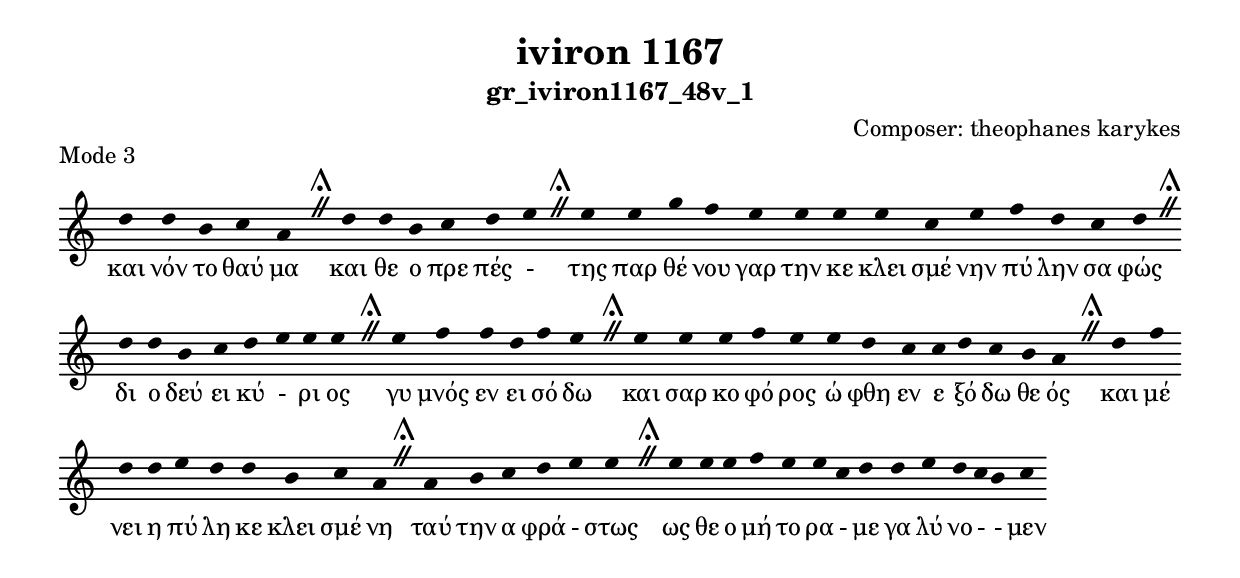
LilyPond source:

\include "gregorian.ly"

	\header {
 	  title = "iviron 1167"
	  subtitle = "gr_iviron1167_48v_1"
	  composer = "Composer: theophanes karykes"
	  piece = "Mode 3"
	}

	chant = {
	  d''4 d''4 b'4 c''4 a'4 \divisioMaior
 d''4 d''4 b'4 c''4 d''4 e''4 \divisioMaior
 e''4 e''4 g''4 f''4 e''4 e''4 e''4 e''4 c''4 e''4 f''4 d''4 c''4 d''4 \divisioMaior
 d''4 d''4 b'4 c''4 d''4 e''4 e''4 e''4 \divisioMaior
 e''4 f''4 f''4 d''4 f''4 e''4 \divisioMaior
 e''4 e''4 e''4 f''4 e''4 e''4 d''4 c''4 c''4 d''4 c''4 b'4 a'4 \divisioMaior
 d''4 f''4 d''4 d''4 e''4 d''4 d''4 b'4 c''4 a'4 \divisioMaior
 a'4 b'4 c''4 d''4 e''4 e''4 \divisioMaior
 e''4 e''4 e''4 f''4 e''4 e''4 c''4 d''4 d''4 e''4 d''4 c''4 b'4 c''4\finalis
	}

	verba = \lyricmode {και νόν το θαύ μα 
και θε ο πρε πές - 
της παρ θέ νου γαρ την κε κλει σμέ νην πύ λην σα φώς 
δι ο δεύ ει κύ - ρι ος 
γυ μνός εν ει σό δω 
και σαρ κο φό ρος ώ φθη εν ε ξό δω θε ός 
και μέ νει η πύ λη κε κλει σμέ νη 
ταύ την α φρά - στως 
ως θε ο μή το ρα - με γα λύ νο -  - μεν 
	}


	\score {
	  \new Staff <<
	  \new Voice = "melody" \chant
	  \new Lyrics = "one" \lyricsto melody \verba
	  >>
	  \layout {
	    \context {
	      \Staff
	      \remove "Time_signature_engraver"
	      \remove "Bar_engraver"
	    }
	    \context {
	      \Voice
	      \remove "Stem_engraver"
	    }
	  }
	}